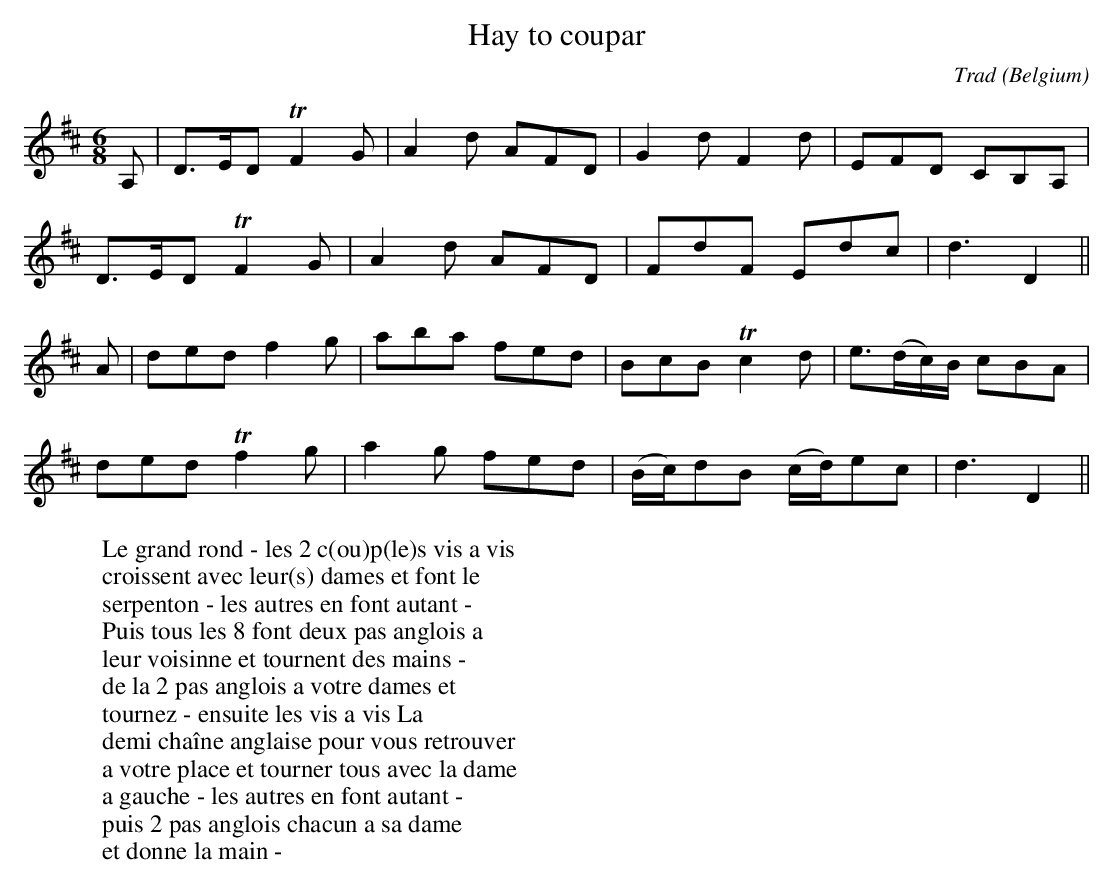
X:1
T:Hay to coupar
C:Trad
O:Belgium
M:6/8
L:1/8
K:Dmaj
A,|D>ED !trill!F2G|A2d AFD|G2d F2d|EFD CB,A,|
D>ED !trill!F2G|A2d AFD|FdF Edc|d3 D2||
A|ded f2g|aba fed|BcB !trill!c2d|e>(dc/2)B/2 cBA|
ded !trill!f2g|a2g fed|(B/2c/2)dB (c/2d/2)ec|d3 D2||
W:Le grand rond - les 2 c(ou)p(le)s vis a vis
W:croissent avec leur(s) dames et font le
W:serpenton - les autres en font autant -
W:Puis tous les 8 font deux pas anglois a
W:leur voisinne et tournent des mains -
W:de la 2 pas anglois a votre dames et
W:tournez - ensuite les vis a vis La
W:demi chaîne anglaise pour vous retrouver
W:a votre place et tourner tous avec la dame
W:a gauche - les autres en font autant -
W:puis 2 pas anglois chacun a sa dame
W:et donne la main -
